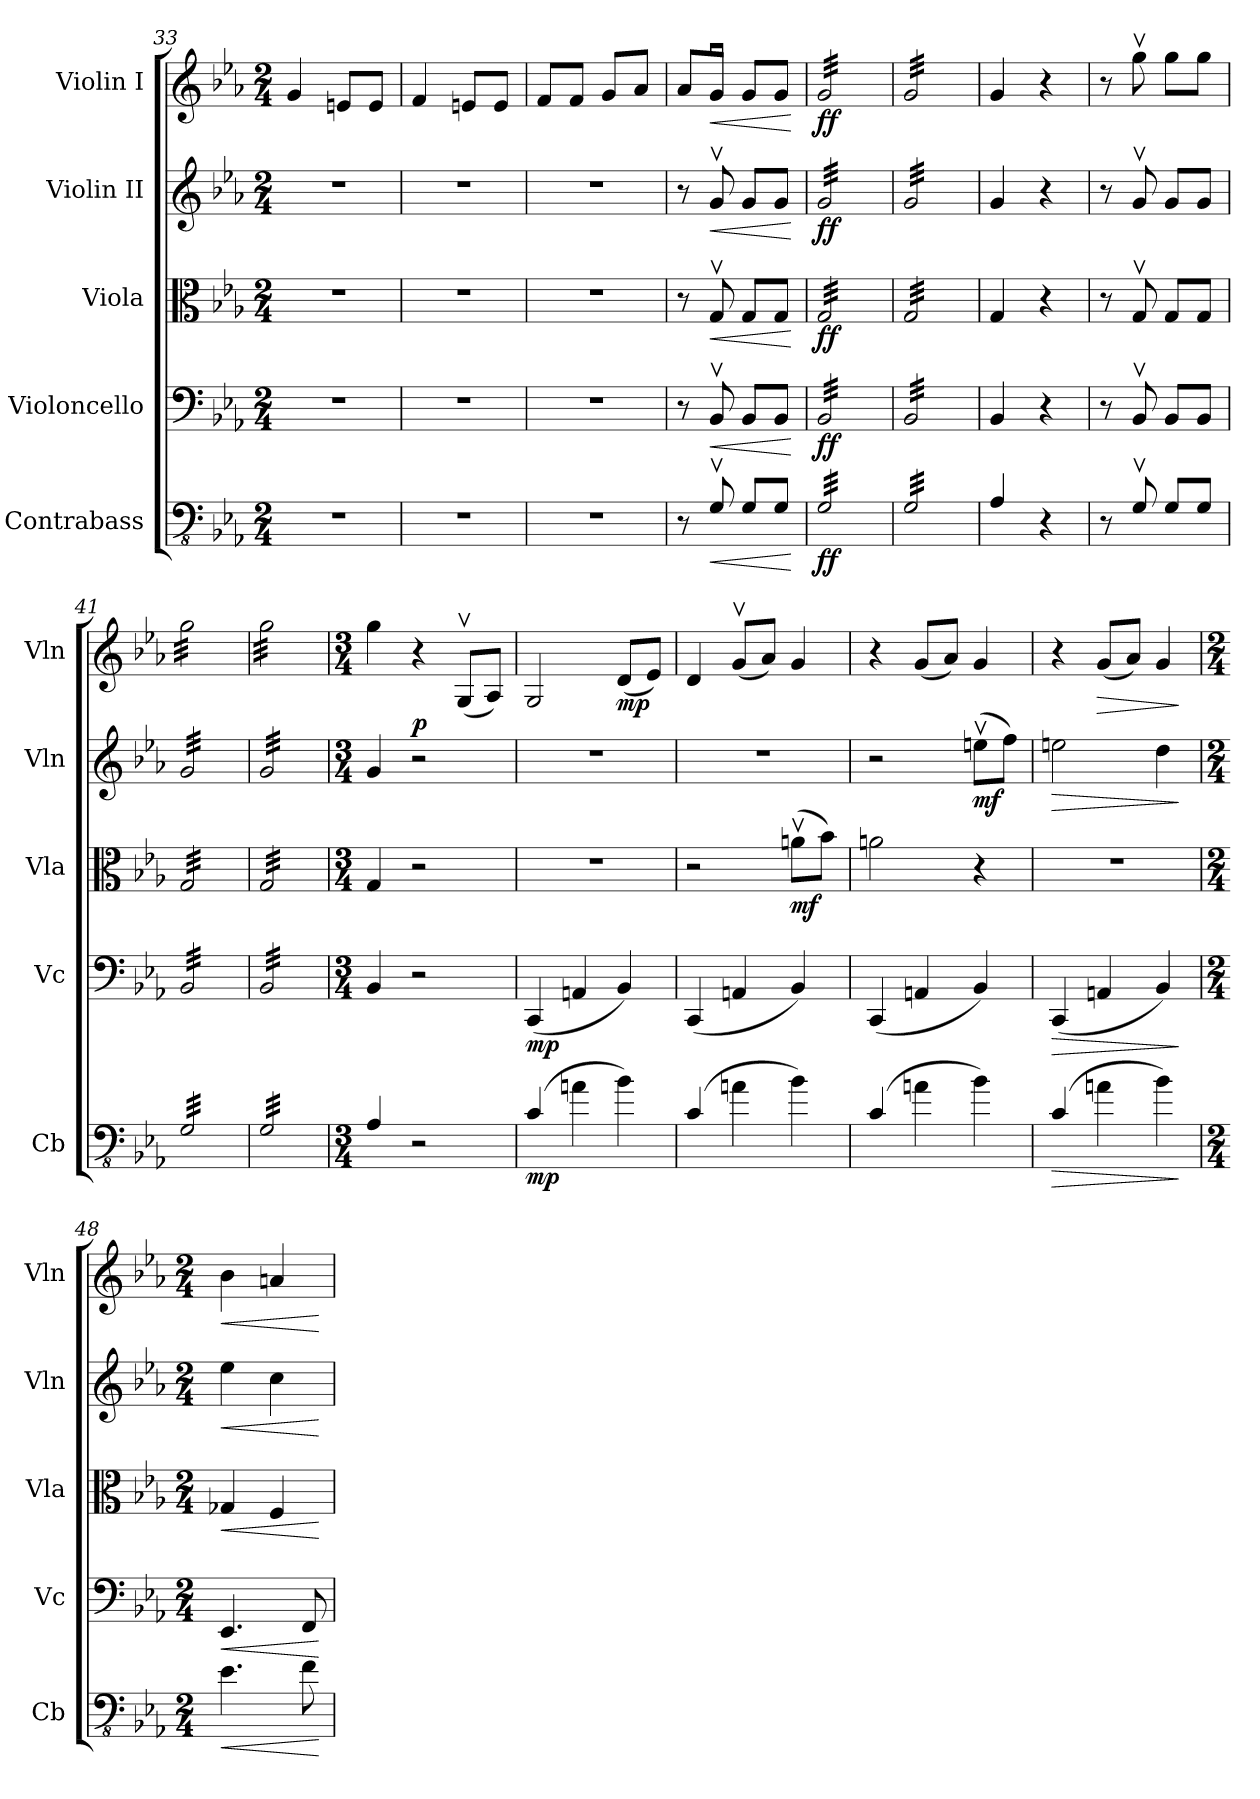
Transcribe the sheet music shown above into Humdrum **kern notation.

**kern	**dynam	**kern	**dynam	**kern	**dynam	**kern	**dynam	**kern	**dynam
*part5	*part5	*part4	*part4	*part3	*part3	*part2	*part2	*part1	*part1
*staff5	*staff5	*staff4	*staff4	*staff3	*staff3	*staff2	*staff2	*staff1	*staff1
*I"Contrabass	*	*I"Violoncello	*	*I"Viola	*	*I"Violin II	*	*I"Violin I	*
*I'Cb	*	*I'Vc	*	*I'Vla	*	*I'Vln	*	*I'Vln	*
*clefFv4	*	*clefF4	*	*clefC3	*	*clefG2	*	*clefG2	*
*ITrd7c12	*	*	*	*	*	*	*	*	*
*k[b-e-a-]	*	*k[b-e-a-]	*	*k[b-e-a-]	*	*k[b-e-a-]	*	*k[b-e-a-]	*
*M2/4	*	*M2/4	*	*M2/4	*	*M2/4	*	*M2/4	*
=33	=33	=33	=33	=33	=33	=33	=33	=33	=33
2r	.	2r	.	2r	.	2r	.	4g/	.
.	.	.	.	.	.	.	.	8en/L	.
.	.	.	.	.	.	.	.	8e/J	.
=34	=34	=34	=34	=34	=34	=34	=34	=34	=34
2r	.	2r	.	2r	.	2r	.	4f/	.
.	.	.	.	.	.	.	.	8en/L	.
.	.	.	.	.	.	.	.	8e/J	.
=35	=35	=35	=35	=35	=35	=35	=35	=35	=35
2r	.	2r	.	2r	.	2r	.	8f/L	.
.	.	.	.	.	.	.	.	8f/J	.
.	.	.	.	.	.	.	.	8g/L	.
.	.	.	.	.	.	.	.	8a-/J	.
=36	=36	=36	=36	=36	=36	=36	=36	=36	=36
8r	.	8r	.	8r	.	8r	.	8a-/L	.
!	!LO:HP:b	!	!LO:HP:b	!	!LO:HP:b	!	!LO:HP:b	!	!LO:HP:b
8GGGv/	<	8BB-v/	<	8Gv/	<	8gv/	<	8gu/J	<
8GGG/L	.	8BB-/L	.	8G/L	.	8g/L	.	8g/L	.
8GGG/J	.	8BB-/J	.	8G/J	.	8g/J	.	8g/J	.
.	[	.	[	.	[	.	[	.	[
=37	=37	=37	=37	=37	=37	=37	=37	=37	=37
!	!LO:DY:b	!	!LO:DY:b	!	!LO:DY:b	!	!LO:DY:b	!	!LO:DY:b
*tremolo	*	*	*	*	*	*	*	*	*
*	*	*tremolo	*	*	*	*	*	*	*
*	*	*	*	*tremolo	*	*	*	*	*
*	*	*	*	*	*	*tremolo	*	*	*
*	*	*	*	*	*	*	*	*tremolo	*
32GGG/LLL	ff	32BB-/LLL	ff	32G/LLL	ff	32g/LLL	ff	32g/LLL	ff
32GGG/	.	32BB-/	.	32G/	.	32g/	.	32g/	.
32GGG/	.	32BB-/	.	32G/	.	32g/	.	32g/	.
32GGG/	.	32BB-/	.	32G/	.	32g/	.	32g/	.
32GGG/	.	32BB-/	.	32G/	.	32g/	.	32g/	.
32GGG/	.	32BB-/	.	32G/	.	32g/	.	32g/	.
32GGG/	.	32BB-/	.	32G/	.	32g/	.	32g/	.
32GGG/	.	32BB-/	.	32G/	.	32g/	.	32g/	.
32GGG/	.	32BB-/	.	32G/	.	32g/	.	32g/	.
32GGG/	.	32BB-/	.	32G/	.	32g/	.	32g/	.
32GGG/	.	32BB-/	.	32G/	.	32g/	.	32g/	.
32GGG/	.	32BB-/	.	32G/	.	32g/	.	32g/	.
32GGG/	.	32BB-/	.	32G/	.	32g/	.	32g/	.
32GGG/	.	32BB-/	.	32G/	.	32g/	.	32g/	.
32GGG/	.	32BB-/	.	32G/	.	32g/	.	32g/	.
32GGG/JJJ	.	32BB-/JJJ	.	32G/JJJ	.	32g/JJJ	.	32g/JJJ	.
=38	=38	=38	=38	=38	=38	=38	=38	=38	=38
32GGG/LLL	.	32BB-/LLL	.	32G/LLL	.	32g/LLL	.	32g/LLL	.
32GGG/	.	32BB-/	.	32G/	.	32g/	.	32g/	.
32GGG/	.	32BB-/	.	32G/	.	32g/	.	32g/	.
32GGG/	.	32BB-/	.	32G/	.	32g/	.	32g/	.
32GGG/	.	32BB-/	.	32G/	.	32g/	.	32g/	.
32GGG/	.	32BB-/	.	32G/	.	32g/	.	32g/	.
32GGG/	.	32BB-/	.	32G/	.	32g/	.	32g/	.
32GGG/	.	32BB-/	.	32G/	.	32g/	.	32g/	.
32GGG/	.	32BB-/	.	32G/	.	32g/	.	32g/	.
32GGG/	.	32BB-/	.	32G/	.	32g/	.	32g/	.
32GGG/	.	32BB-/	.	32G/	.	32g/	.	32g/	.
32GGG/	.	32BB-/	.	32G/	.	32g/	.	32g/	.
32GGG/	.	32BB-/	.	32G/	.	32g/	.	32g/	.
32GGG/	.	32BB-/	.	32G/	.	32g/	.	32g/	.
32GGG/	.	32BB-/	.	32G/	.	32g/	.	32g/	.
32GGG/JJJ	.	32BB-/JJJ	.	32G/JJJ	.	32g/JJJ	.	32g/JJJ	.
*	*	*	*	*	*	*	*	*Xtremolo	*
*	*	*	*	*	*	*Xtremolo	*	*	*
*	*	*	*	*Xtremolo	*	*	*	*	*
*	*	*Xtremolo	*	*	*	*	*	*	*
*Xtremolo	*	*	*	*	*	*	*	*	*
=39	=39	=39	=39	=39	=39	=39	=39	=39	=39
4AAA-/	.	4BB-/	.	4G/	.	4g/	.	4g/	.
4r	.	4r	.	4r	.	4r	.	4r	.
=40	=40	=40	=40	=40	=40	=40	=40	=40	=40
8r	.	8r	.	8r	.	8r	.	8r	.
8GGGv/	.	8BB-v/	.	8Gv/	.	8gv/	.	8ggv\	.
8GGG/L	.	8BB-/L	.	8G/L	.	8g/L	.	8gg\L	.
8GGG/J	.	8BB-/J	.	8G/J	.	8g/J	.	8gg\J	.
=41	=41	=41	=41	=41	=41	=41	=41	=41	=41
*tremolo	*	*	*	*	*	*	*	*	*
*	*	*tremolo	*	*	*	*	*	*	*
*	*	*	*	*tremolo	*	*	*	*	*
*	*	*	*	*	*	*tremolo	*	*	*
*	*	*	*	*	*	*	*	*tremolo	*
32GGG/LLL	.	32BB-/LLL	.	32G/LLL	.	32g/LLL	.	32gg\LLL	.
32GGG/	.	32BB-/	.	32G/	.	32g/	.	32gg\	.
32GGG/	.	32BB-/	.	32G/	.	32g/	.	32gg\	.
32GGG/	.	32BB-/	.	32G/	.	32g/	.	32gg\	.
32GGG/	.	32BB-/	.	32G/	.	32g/	.	32gg\	.
32GGG/	.	32BB-/	.	32G/	.	32g/	.	32gg\	.
32GGG/	.	32BB-/	.	32G/	.	32g/	.	32gg\	.
32GGG/	.	32BB-/	.	32G/	.	32g/	.	32gg\	.
32GGG/	.	32BB-/	.	32G/	.	32g/	.	32gg\	.
32GGG/	.	32BB-/	.	32G/	.	32g/	.	32gg\	.
32GGG/	.	32BB-/	.	32G/	.	32g/	.	32gg\	.
32GGG/	.	32BB-/	.	32G/	.	32g/	.	32gg\	.
32GGG/	.	32BB-/	.	32G/	.	32g/	.	32gg\	.
32GGG/	.	32BB-/	.	32G/	.	32g/	.	32gg\	.
32GGG/	.	32BB-/	.	32G/	.	32g/	.	32gg\	.
32GGG/JJJ	.	32BB-/JJJ	.	32G/JJJ	.	32g/JJJ	.	32gg\JJJ	.
=42	=42	=42	=42	=42	=42	=42	=42	=42	=42
32GGG/LLL	.	32BB-/LLL	.	32G/LLL	.	32g/LLL	.	32gg\LLL	.
32GGG/	.	32BB-/	.	32G/	.	32g/	.	32gg\	.
32GGG/	.	32BB-/	.	32G/	.	32g/	.	32gg\	.
32GGG/	.	32BB-/	.	32G/	.	32g/	.	32gg\	.
32GGG/	.	32BB-/	.	32G/	.	32g/	.	32gg\	.
32GGG/	.	32BB-/	.	32G/	.	32g/	.	32gg\	.
32GGG/	.	32BB-/	.	32G/	.	32g/	.	32gg\	.
32GGG/	.	32BB-/	.	32G/	.	32g/	.	32gg\	.
32GGG/	.	32BB-/	.	32G/	.	32g/	.	32gg\	.
32GGG/	.	32BB-/	.	32G/	.	32g/	.	32gg\	.
32GGG/	.	32BB-/	.	32G/	.	32g/	.	32gg\	.
32GGG/	.	32BB-/	.	32G/	.	32g/	.	32gg\	.
32GGG/	.	32BB-/	.	32G/	.	32g/	.	32gg\	.
32GGG/	.	32BB-/	.	32G/	.	32g/	.	32gg\	.
32GGG/	.	32BB-/	.	32G/	.	32g/	.	32gg\	.
32GGG/JJJ	.	32BB-/JJJ	.	32G/JJJ	.	32g/JJJ	.	32gg\JJJ	.
*	*	*	*	*	*	*	*	*Xtremolo	*
*	*	*	*	*	*	*Xtremolo	*	*	*
*	*	*	*	*Xtremolo	*	*	*	*	*
*	*	*Xtremolo	*	*	*	*	*	*	*
*Xtremolo	*	*	*	*	*	*	*	*	*
=43	=43	=43	=43	=43	=43	=43	=43	=43	=43
*M3/4	*	*M3/4	*	*M3/4	*	*M3/4	*	*M3/4	*
4AAA-/	.	4BB-/	.	4G/	.	4g/	.	4gg\	.
!	!	!	!	!	!	!	!LO:DY:a	!	!
2r	.	2r	.	2r	.	2r	p	4r	.
.	.	.	.	.	.	.	.	(8Gv/L	.
.	.	.	.	.	.	.	.	8A-/J)	.
!!LO:PB:g=z
=44	=44	=44	=44	=44	=44	=44	=44	=44	=44
!	!LO:DY:b	!	!LO:DY:b	!	!	!	!	!	!
(4CC/	mp	(4CC/	mp	2.r	.	2.r	.	2G/	.
4AAn\	.	4AAn/	.	.	.	.	.	.	.
!	!	!	!	!	!	!	!	!	!LO:DY:b
4BB-\)	.	4BB-/)	.	.	.	.	.	(8d/L	mp
.	.	.	.	.	.	.	.	8e-/J)	.
=45	=45	=45	=45	=45	=45	=45	=45	=45	=45
(4CC/	.	(4CC/	.	2r	.	2.r	.	4d/	.
4AAn\	.	4AAn/	.	.	.	.	.	(8gv/L	.
.	.	.	.	.	.	.	.	8a-/J)	.
!	!	!	!	!	!LO:DY:b	!	!	!	!
4BB-\)	.	4BB-/)	.	(8anv\L	mf	.	.	4g/	.
.	.	.	.	8b-\J)	.	.	.	.	.
=46	=46	=46	=46	=46	=46	=46	=46	=46	=46
(4CC/	.	(4CC/	.	2an\	.	2r	.	4r	.
4AAn\	.	4AAn/	.	.	.	.	.	(8g/L	.
.	.	.	.	.	.	.	.	8a-/J)	.
!	!	!	!	!	!	!	!LO:DY:b	!	!
4BB-\)	.	4BB-/)	.	4r	.	(8eenv\L	mf	4g/	.
.	.	.	.	.	.	8ff\J)	.	.	.
=47	=47	=47	=47	=47	=47	=47	=47	=47	=47
!	!LO:HP:b	!	!LO:HP:b	!	!	!	!LO:HP:b	!	!
(4CC/	>	(4CC/	>	2.r	.	2een\	>	4r	.
!	!	!	!	!	!	!	!	!	!LO:HP:b
4AAn\	.	4AAn/	.	.	.	.	.	(8g/L	>
.	.	.	.	.	.	.	.	8a-/J)	.
4BB-\)	.	4BB-/)	.	.	.	4dd\	.	4g/	.
.	]	.	]	.	.	.	]	.	]
=48	=48	=48	=48	=48	=48	=48	=48	=48	=48
*M2/4	*	*M2/4	*	*M2/4	*	*M2/4	*	*M2/4	*
!	!LO:HP:b	!	!LO:HP:b	!	!LO:HP:b	!	!LO:HP:b	!	!LO:HP:b
4.EE-\	<	4.EE-/	<	4G-X/	<	4ee-\	<	4b-\	<
.	.	.	.	4F/	.	4cc\	.	4an/	.
8FF\	.	8FF/	.	.	.	.	.	.	.
.	[	.	[	.	[	.	[	.	[
=	=	=	=	=	=	=	=	=	=
*-	*-	*-	*-	*-	*-	*-	*-	*-	*-
